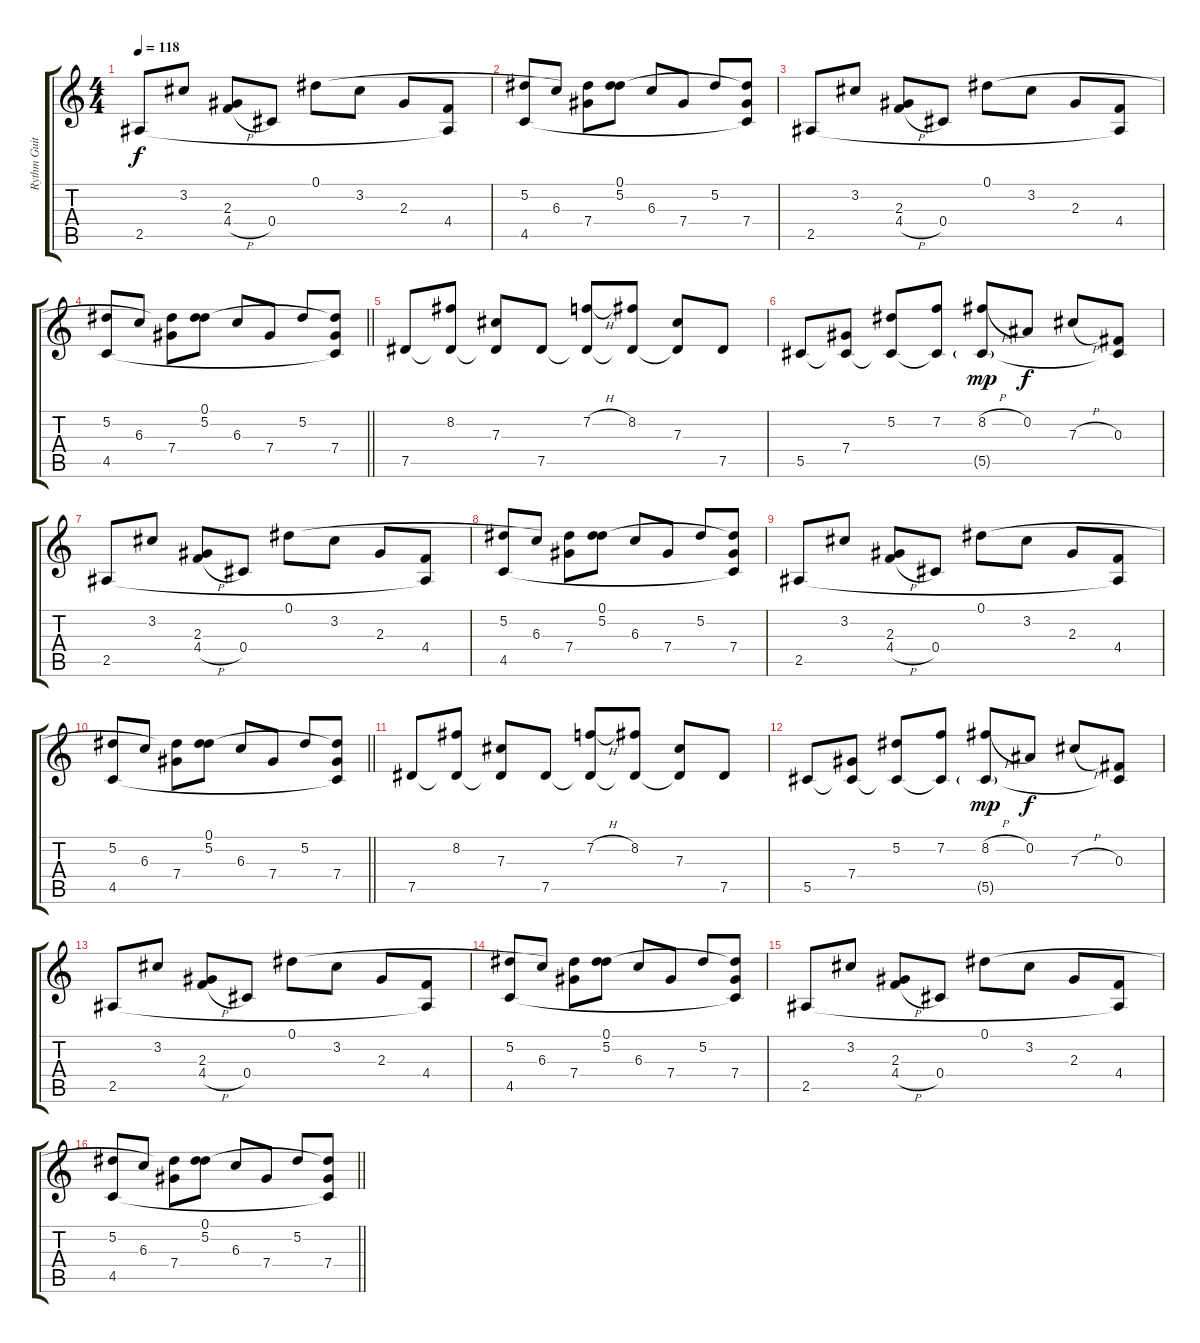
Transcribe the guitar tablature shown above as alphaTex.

\track ("Rythm Guitar" "Rythm Guit") {instrument electricguitarclean}
\staff {score tabs}
\tuning (Eb4 Bb3 Gb3 Db3 Ab2 Db2) {hide}
\ts (4 4)
\tempo 118
\clef g2
\ks c
2.5.8{dy f} 3.2.8 (2.3 4.4{h}).8 0.4.8 0.1.8 3.2.8 2.3.8 (4.4 2.5{t}).8 |
(5.2 4.5).8 6.3.8 (0.1{t} 7.4).8 (0.1 5.2).8 6.3.8 7.4.8 5.2.8 (0.1{t} 7.4 4.5{t}).8 |
2.5.8 3.2.8 (2.3 4.4{h}).8 0.4.8 0.1.8 3.2.8 2.3.8 (4.4 2.5{t}).8 |
\barLineRight lightlight
(5.2 4.5).8 6.3.8 (0.1{t} 7.4).8 (0.1 5.2).8 6.3.8 7.4.8 5.2.8 (0.1{t} 7.4 4.5{t}).8 |
7.5.8 (8.2 7.5{t}).8 (7.3 7.5{t}).8 7.5.8 (7.2{h} 7.5{t}).8 (8.2 7.5{t}).8 (7.3 7.5{t}).8 7.5.8 |
5.5.8 (7.4 5.5{t}).8 (5.2 5.5{t}).8 (7.2 5.5{t}).8 (8.2{h} 5.5{g}).8{dy mp} 0.2.8{dy f} 7.3{h}.8 (0.3 5.5{t}).8 |
2.5.8 3.2.8 (2.3 4.4{h}).8 0.4.8 0.1.8 3.2.8 2.3.8 (4.4 2.5{t}).8 |
(5.2 4.5).8 6.3.8 (0.1{t} 7.4).8 (0.1 5.2).8 6.3.8 7.4.8 5.2.8 (0.1{t} 7.4 4.5{t}).8 |
2.5.8 3.2.8 (2.3 4.4{h}).8 0.4.8 0.1.8 3.2.8 2.3.8 (4.4 2.5{t}).8 |
\barLineRight lightlight
(5.2 4.5).8 6.3.8 (0.1{t} 7.4).8 (0.1 5.2).8 6.3.8 7.4.8 5.2.8 (0.1{t} 7.4 4.5{t}).8 |
7.5.8 (8.2 7.5{t}).8 (7.3 7.5{t}).8 7.5.8 (7.2{h} 7.5{t}).8 (8.2 7.5{t}).8 (7.3 7.5{t}).8 7.5.8 |
5.5.8 (7.4 5.5{t}).8 (5.2 5.5{t}).8 (7.2 5.5{t}).8 (8.2{h} 5.5{g}).8{dy mp} 0.2.8{dy f} 7.3{h}.8 (0.3 5.5{t}).8 |
2.5.8 3.2.8 (2.3 4.4{h}).8 0.4.8 0.1.8 3.2.8 2.3.8 (4.4 2.5{t}).8 |
(5.2 4.5).8 6.3.8 (0.1{t} 7.4).8 (0.1 5.2).8 6.3.8 7.4.8 5.2.8 (0.1{t} 7.4 4.5{t}).8 |
2.5.8 3.2.8 (2.3 4.4{h}).8 0.4.8 0.1.8 3.2.8 2.3.8 (4.4 2.5{t}).8 |
\barLineRight lightlight
(5.2 4.5).8 6.3.8 (0.1{t} 7.4).8 (0.1 5.2).8 6.3.8 7.4.8 5.2.8 (0.1{t} 7.4 4.5{t}).8
